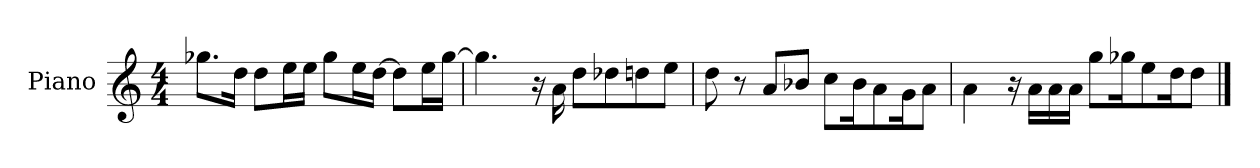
**kern
*part1
*staff1
*I"Piano
*I'Pno.
*clefG2
*k[]
*M4/4
=1
8.gg-X\L
16dd\Jk
8dd\L
16ee\L
16ee\JJ
8gg-\L
16ee\L
[16dd\JJ
8dd\L]
16ee\L
[16gg-\JJ
=2
4.gg-\]
16r
16a\
8dd\L
8dd-X\
8ddn\
8ee\J
=3
8dd\
8r
8a/L
8b-X/J
8cc\L
16b-\K
8a\
16g\K
8a\J
=4
4a\
16r
16a\LL
16a\
16a\JJ
8gg\L
16gg-X\K
8ee\
16dd\K
8dd\J
==
*-
